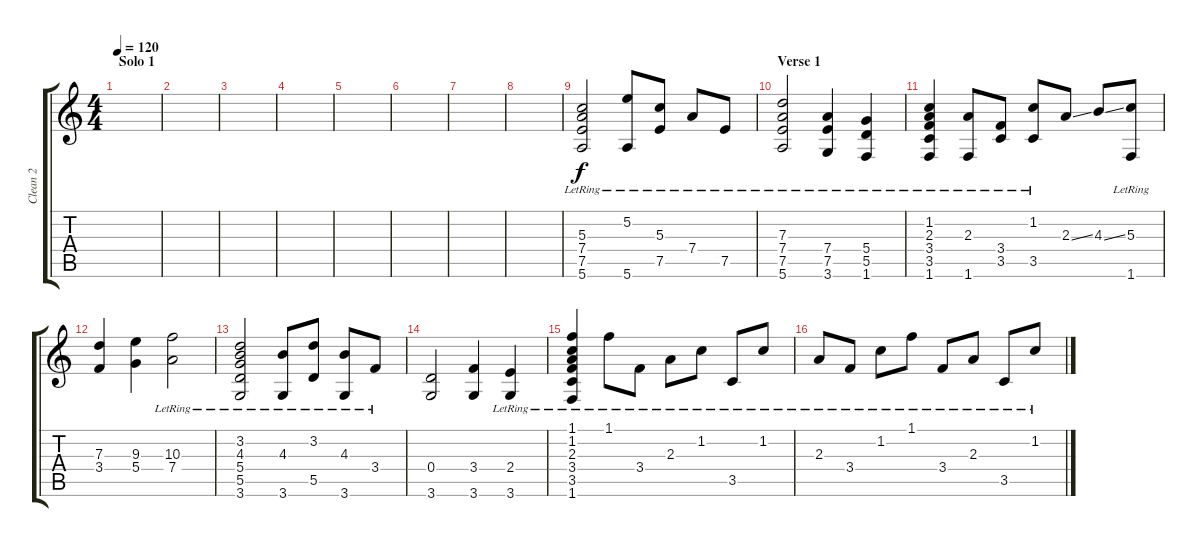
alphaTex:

\track ("Clean 2" "Clean 2") {instrument acousticguitarnylon}
\staff {score tabs}
\tuning (E4 B3 G3 D3 A2 E2) {hide}
\ts (4 4)
\section ("" "Solo 1")
\tempo 120
\clef g2
\ks c
|
|
|
|
|
|
|
|
(5.3{lr} 7.4{lr} 7.5{lr} 5.6{lr}).2 (5.2{lr} 5.6{lr}).8 (5.3{lr} 7.5{lr}).8 7.4{lr}.8 7.5{lr}.8 |
\section ("" "Verse 1")
(7.3{lr} 7.4{lr} 7.5{lr} 5.6{lr}).2 (7.4{lr} 7.5{lr} 3.6{lr}).4 (5.4{lr} 5.5{lr} 1.6{lr}).4 |
(1.2{lr} 2.3{lr} 3.4{lr} 3.5{lr} 1.6{lr}).4 (2.3{lr} 1.6{lr}).8 (3.4{lr} 3.5).8 (1.2{lr} 3.5{lr}).8 2.3{ss}.8 4.3{ss}.8 (5.3 1.6{lr}).8 |
(7.3 3.4).4 (9.3 5.4).4 (10.3{lr} 7.4{lr}).2 |
(3.2{lr} 4.3{lr} 5.4{lr} 5.5{lr} 3.6{lr}).2 (4.3{lr} 3.6{lr}).8 (3.2{lr} 5.5{lr}).8 (4.3{lr} 3.6{lr}).8 3.4{lr}.8 |
(0.4 3.6).2 (3.4 3.6).4 (2.4{lr} 3.6{lr}).4 |
(1.1{lr} 1.2{lr} 2.3{lr} 3.4{lr} 3.5{lr} 1.6).4 1.1{lr}.8 3.4{lr}.8 2.3{lr}.8 1.2{lr}.8 3.5{lr}.8 1.2{lr}.8 |
2.3{lr}.8 3.4{lr}.8 1.2{lr}.8 1.1{lr}.8 3.4{lr}.8 2.3{lr}.8 3.5{lr}.8 1.2{lr}.8
